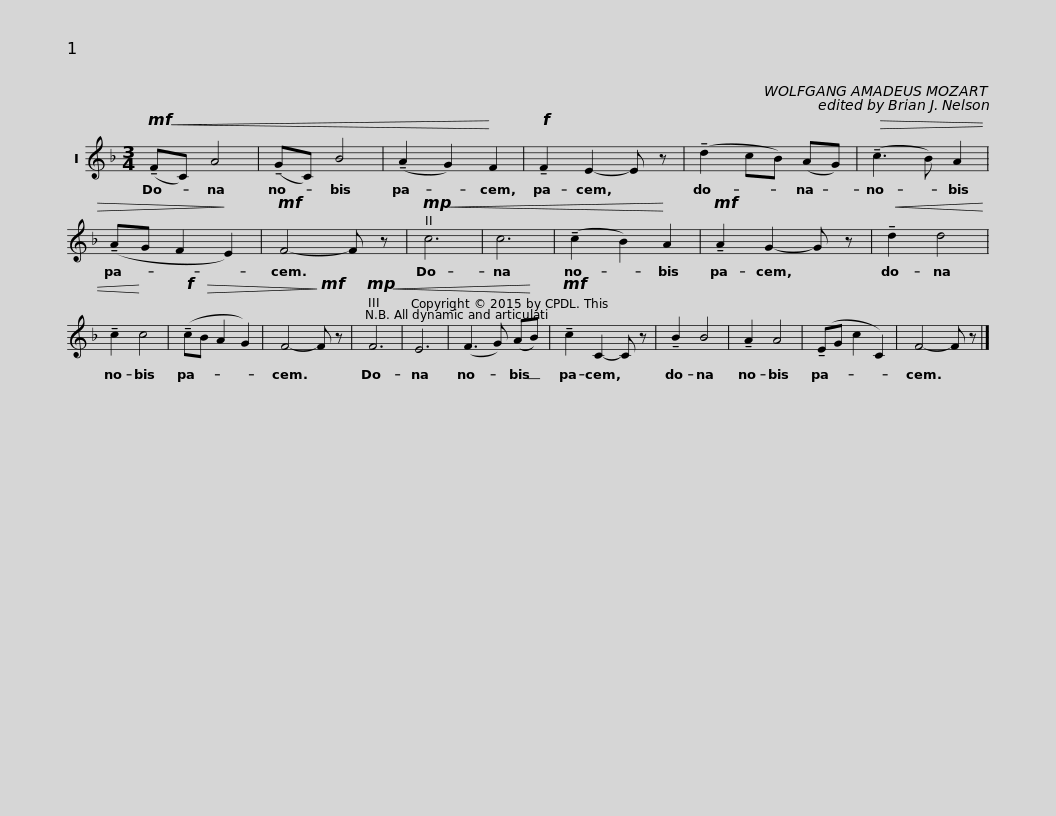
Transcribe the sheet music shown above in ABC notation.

X:1
L:1/8
M:3/4
I:linebreak $
K:F
V:1 treble
V:1
!mf!!<(! (!tenuto!FC) A4 | (!tenuto!GC) B4 | (!tenuto!A2 G2)!<)! F2 |!f! !tenuto!F2 E2- E z | (!tenuto!d2 cB) (AG) | %5
!>(! (!tenuto!c3 B) A2 | (!tenuto!AG F2!>)! E2) |!mf! F4- F z |$!mp!!<(! c6 | c6 | %10
 (!tenuto!c2 B2)!<)! A2 |!mf! !tenuto!A2 G2- G z |!<(! !tenuto!d2 d4 | !tenuto!c2!<)! c4 |!f! (!tenuto!c!>(!B A2 G2) | %15
 F4-!>)!!mf! F z |$!mp!!<(! F6 | E6 | (F3 G) (A!<)!B) |!mf! !tenuto!c2 C2- C z | %20
 !tenuto!B2 B4 | !tenuto!A2 A4 | (!tenuto!EG c2 C2) | F4- F z |] %24
